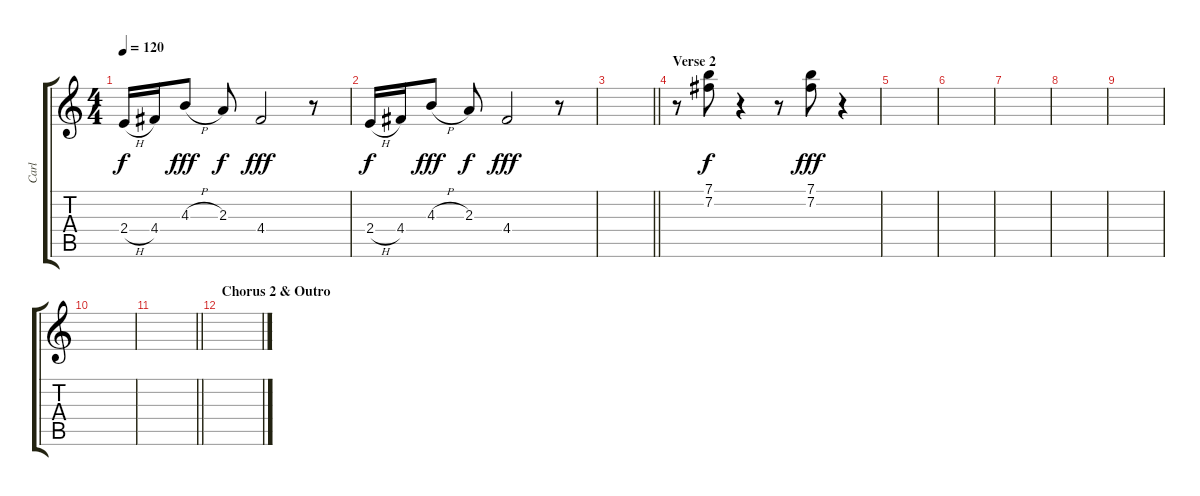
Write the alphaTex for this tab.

\track ("Carl" "Carl") {instrument acousticguitarsteel}
\staff {score tabs}
\tuning (E4 B3 G3 D3 A2 E2) {hide}
\ts (4 4)
\tempo 120
\clef g2
\ks c
2.4{h}.16{dy f} 4.4.16 4.3{h}.8{dy fff} 2.3.8{dy f} 4.4.2{dy fff} r.8 |
2.4{h}.16{dy f} 4.4.16 4.3{h}.8{dy fff} 2.3.8{dy f} 4.4.2{dy fff} r.8 |
\barLineRight lightlight
|
\section ("" "Verse 2")
r.8 (7.1 7.2).8{dy f} r.4 r.8 (7.1 7.2).8{dy fff} r.4 |
|
|
|
|
|
|
\barLineRight lightlight
|
\section ("" "Chorus 2 & Outro")
